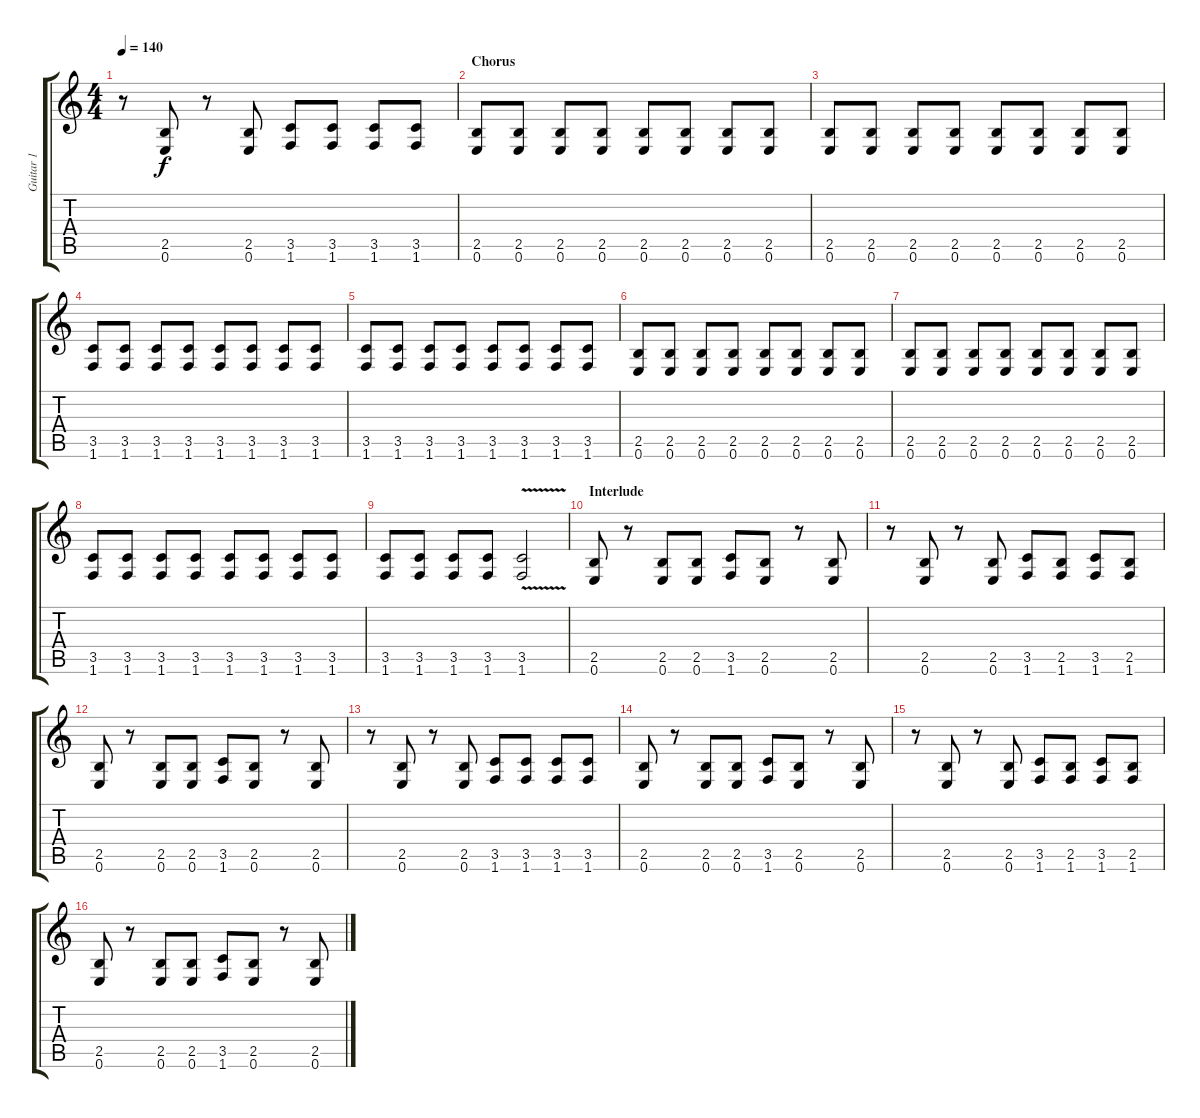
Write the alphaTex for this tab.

\track ("Guitar 1" "Guitar 1") {instrument distortionguitar}
\staff {score tabs}
\tuning (E4 B3 G3 D3 A2 E2) {hide}
\ts (4 4)
\tempo 140
\clef g2
\ks c
r.8{dy f} (2.5 0.6).8 r.8 (2.5 0.6).8 (3.5 1.6).8 (3.5 1.6).8 (3.5 1.6).8 (3.5 1.6).8 |
\section ("" "Chorus")
(2.5 0.6).8 (2.5 0.6).8 (2.5 0.6).8 (2.5 0.6).8 (2.5 0.6).8 (2.5 0.6).8 (2.5 0.6).8 (2.5 0.6).8 |
(2.5 0.6).8 (2.5 0.6).8 (2.5 0.6).8 (2.5 0.6).8 (2.5 0.6).8 (2.5 0.6).8 (2.5 0.6).8 (2.5 0.6).8 |
(3.5 1.6).8 (3.5 1.6).8 (3.5 1.6).8 (3.5 1.6).8 (3.5 1.6).8 (3.5 1.6).8 (3.5 1.6).8 (3.5 1.6).8 |
(3.5 1.6).8 (3.5 1.6).8 (3.5 1.6).8 (3.5 1.6).8 (3.5 1.6).8 (3.5 1.6).8 (3.5 1.6).8 (3.5 1.6).8 |
(2.5 0.6).8 (2.5 0.6).8 (2.5 0.6).8 (2.5 0.6).8 (2.5 0.6).8 (2.5 0.6).8 (2.5 0.6).8 (2.5 0.6).8 |
(2.5 0.6).8 (2.5 0.6).8 (2.5 0.6).8 (2.5 0.6).8 (2.5 0.6).8 (2.5 0.6).8 (2.5 0.6).8 (2.5 0.6).8 |
(3.5 1.6).8 (3.5 1.6).8 (3.5 1.6).8 (3.5 1.6).8 (3.5 1.6).8 (3.5 1.6).8 (3.5 1.6).8 (3.5 1.6).8 |
(3.5 1.6).8 (3.5 1.6).8 (3.5 1.6).8 (3.5 1.6).8 (3.5{v} 1.6).2 |
\section ("" "Interlude")
(2.5 0.6).8 r.8 (2.5 0.6).8 (2.5 0.6).8 (3.5 1.6).8 (2.5 0.6).8 r.8 (2.5 0.6).8 |
r.8 (2.5 0.6).8 r.8 (2.5 0.6).8 (3.5 1.6).8 (2.5 1.6).8 (3.5 1.6).8 (2.5 1.6).8 |
(2.5 0.6).8 r.8 (2.5 0.6).8 (2.5 0.6).8 (3.5 1.6).8 (2.5 0.6).8 r.8 (2.5 0.6).8 |
r.8 (2.5 0.6).8 r.8 (2.5 0.6).8 (3.5 1.6).8 (3.5 1.6).8 (3.5 1.6).8 (3.5 1.6).8 |
(2.5 0.6).8 r.8 (2.5 0.6).8 (2.5 0.6).8 (3.5 1.6).8 (2.5 0.6).8 r.8 (2.5 0.6).8 |
r.8 (2.5 0.6).8 r.8 (2.5 0.6).8 (3.5 1.6).8 (2.5 1.6).8 (3.5 1.6).8 (2.5 1.6).8 |
(2.5 0.6).8 r.8 (2.5 0.6).8 (2.5 0.6).8 (3.5 1.6).8 (2.5 0.6).8 r.8 (2.5 0.6).8
